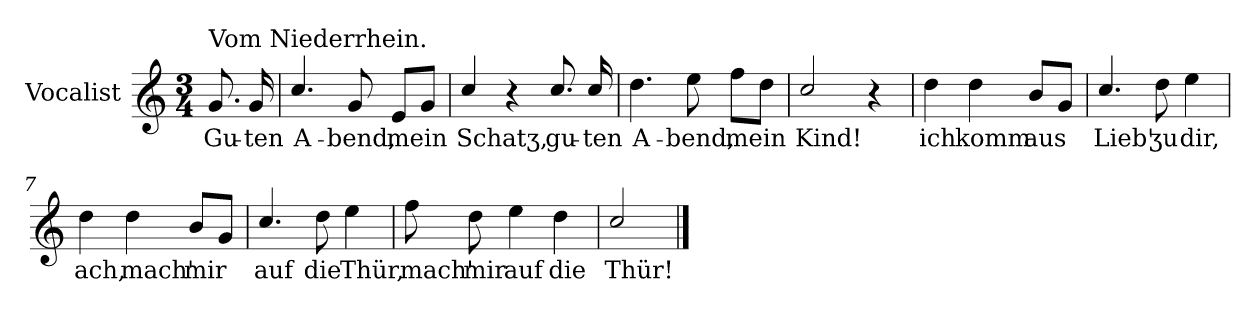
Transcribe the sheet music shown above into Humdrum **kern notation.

**kern	**text
*part1	*part1
*staff1	*staff1
*I"Vocalist	*
*k[]	*
*C:	*
*M3/4	*
=	=
!LO:TX:a:t=Vom Niederrhein.	!
8.g	Gu-
16g	-ten
=1	=1
4.cc/	A-
8g	-bend,
8eL	mein
8gJ	.
=2	=2
4cc/	Schatʒ,
4r	.
8.cc/	gu-
16cc/	-ten
=3	=3
4.dd	A-
8ee	-bend,
8ffL	mein
8ddJ	.
=4	=4
2cc/	Kind!
4r	.
=5	=5
4dd	ich
4dd	komm
8bL	aus
8gJ	.
=6	=6
4.cc/	Lieb'
8dd	ʒu
4ee	dir,
=7	=7
4dd	ach,
4dd	mach'
8bL	mir
8gJ	.
=8	=8
4.cc/	auf
8dd	die
4ee	Thür,
=9	=9
8ff	mach'
8dd	mir
4ee	auf
4dd	die
=10	=10
2cc/	Thür!
==	==
*-	*-
